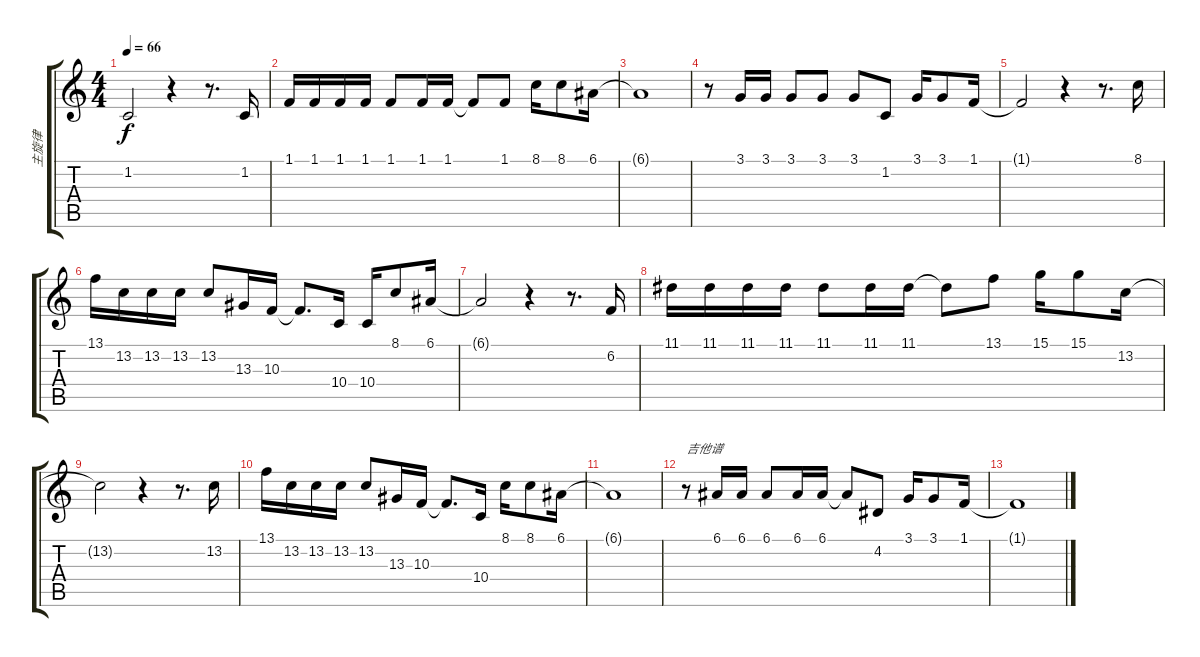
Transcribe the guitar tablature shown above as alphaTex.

\track ("主旋律" "主旋律") {instrument electricgrandpiano}
\staff {score tabs}
\tuning (E4 B3 G3 D3 A2 E2) {hide}
\ts (4 4)
\tempo 66
\clef g2
\ks c
1.2{t}.2{dy f} r.4 r.8{d} 1.2.16 |
1.1.16 1.1.16 1.1.16 1.1.16 1.1.8 1.1.16 1.1.16 1.1{t}.8 1.1.8 8.1.16 8.1.8 6.1.16 |
6.1{t}.1 |
r.8 3.1.16 3.1.16 3.1.8 3.1.8 3.1.8 1.2.8 3.1.16 3.1.8 1.1.16 |
1.1{t}.2 r.4 r.8{d} 8.1.16 |
13.1.16 13.2.16 13.2.16 13.2.16 13.2.8 13.3.16 10.3.16 10.3{t}.8{d} 10.4.16 10.4.16 8.1.8 6.1.16 |
6.1{t}.2 r.4 r.8{d} 6.2.16 |
11.1.16 11.1.16 11.1.16 11.1.16 11.1.8 11.1.16 11.1.16 11.1{t}.8 13.1.8 15.1.16 15.1.8 13.2.16 |
13.2{t}.2 r.4 r.8{d} 13.2.16 |
13.1.16 13.2.16 13.2.16 13.2.16 13.2.8 13.3.16 10.3.16 10.3{t}.8{d} 10.4.16 8.1.16 8.1.8 6.1.16 |
6.1{t}.1 |
r.8{txt "吉他谱"} 6.1.16 6.1.16 6.1.8 6.1.16 6.1.16 6.1{t}.8 4.2.8 3.1.16 3.1.8 1.1.16 |
1.1{t}.1
